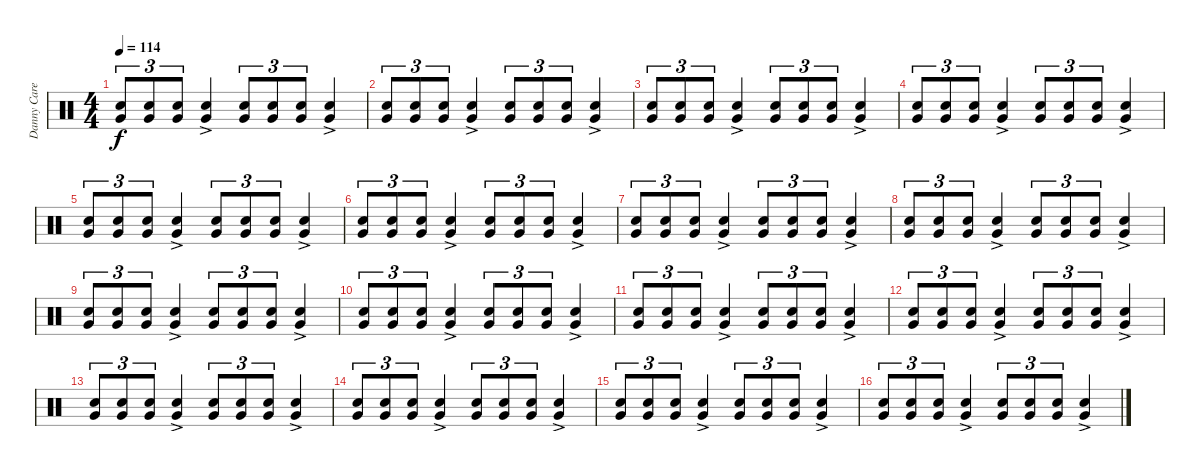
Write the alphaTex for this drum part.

\track ("Danny Carey" "Danny Care") {instrument percussion}
\staff {score}
\articulation defaults
\ts (4 4)
\tempo 114
\clef neutral
\ks c
("Very Low Tom (hit)" "Snare (hit) 2").8{tu (3 2) dy f} ("Very Low Tom (hit)" "Snare (hit) 2").8{tu (3 2)} ("Very Low Tom (hit)" "Snare (hit) 2").8{tu (3 2)} ("Very Low Tom (hit)"{ac} "Snare (hit) 2"{ac}).4 ("Very Low Tom (hit)" "Snare (hit) 2").8{tu (3 2)} ("Very Low Tom (hit)" "Snare (hit) 2").8{tu (3 2)} ("Very Low Tom (hit)" "Snare (hit) 2").8{tu (3 2)} ("Very Low Tom (hit)"{ac} "Snare (hit) 2"{ac}).4 |
("Very Low Tom (hit)" "Snare (hit) 2").8{tu (3 2)} ("Very Low Tom (hit)" "Snare (hit) 2").8{tu (3 2)} ("Very Low Tom (hit)" "Snare (hit) 2").8{tu (3 2)} ("Very Low Tom (hit)"{ac} "Snare (hit) 2"{ac}).4 ("Very Low Tom (hit)" "Snare (hit) 2").8{tu (3 2)} ("Very Low Tom (hit)" "Snare (hit) 2").8{tu (3 2)} ("Very Low Tom (hit)" "Snare (hit) 2").8{tu (3 2)} ("Very Low Tom (hit)"{ac} "Snare (hit) 2"{ac}).4 |
("Very Low Tom (hit)" "Snare (hit) 2").8{tu (3 2) volume 8} ("Very Low Tom (hit)" "Snare (hit) 2").8{tu (3 2)} ("Very Low Tom (hit)" "Snare (hit) 2").8{tu (3 2)} ("Very Low Tom (hit)"{ac} "Snare (hit) 2"{ac}).4 ("Very Low Tom (hit)" "Snare (hit) 2").8{tu (3 2)} ("Very Low Tom (hit)" "Snare (hit) 2").8{tu (3 2)} ("Very Low Tom (hit)" "Snare (hit) 2").8{tu (3 2)} ("Very Low Tom (hit)"{ac} "Snare (hit) 2"{ac}).4 |
("Very Low Tom (hit)" "Snare (hit) 2").8{tu (3 2)} ("Very Low Tom (hit)" "Snare (hit) 2").8{tu (3 2)} ("Very Low Tom (hit)" "Snare (hit) 2").8{tu (3 2)} ("Very Low Tom (hit)"{ac} "Snare (hit) 2"{ac}).4 ("Very Low Tom (hit)" "Snare (hit) 2").8{tu (3 2)} ("Very Low Tom (hit)" "Snare (hit) 2").8{tu (3 2)} ("Very Low Tom (hit)" "Snare (hit) 2").8{tu (3 2)} ("Very Low Tom (hit)"{ac} "Snare (hit) 2"{ac}).4 |
("Very Low Tom (hit)" "Snare (hit) 2").8{tu (3 2)} ("Very Low Tom (hit)" "Snare (hit) 2").8{tu (3 2)} ("Very Low Tom (hit)" "Snare (hit) 2").8{tu (3 2)} ("Very Low Tom (hit)"{ac} "Snare (hit) 2"{ac}).4 ("Very Low Tom (hit)" "Snare (hit) 2").8{tu (3 2)} ("Very Low Tom (hit)" "Snare (hit) 2").8{tu (3 2)} ("Very Low Tom (hit)" "Snare (hit) 2").8{tu (3 2)} ("Very Low Tom (hit)"{ac} "Snare (hit) 2"{ac}).4 |
("Very Low Tom (hit)" "Snare (hit) 2").8{tu (3 2)} ("Very Low Tom (hit)" "Snare (hit) 2").8{tu (3 2)} ("Very Low Tom (hit)" "Snare (hit) 2").8{tu (3 2)} ("Very Low Tom (hit)"{ac} "Snare (hit) 2"{ac}).4 ("Very Low Tom (hit)" "Snare (hit) 2").8{tu (3 2)} ("Very Low Tom (hit)" "Snare (hit) 2").8{tu (3 2)} ("Very Low Tom (hit)" "Snare (hit) 2").8{tu (3 2)} ("Very Low Tom (hit)"{ac} "Snare (hit) 2"{ac}).4 |
("Very Low Tom (hit)" "Snare (hit) 2").8{tu (3 2) volume 10} ("Very Low Tom (hit)" "Snare (hit) 2").8{tu (3 2)} ("Very Low Tom (hit)" "Snare (hit) 2").8{tu (3 2)} ("Very Low Tom (hit)"{ac} "Snare (hit) 2"{ac}).4 ("Very Low Tom (hit)" "Snare (hit) 2").8{tu (3 2)} ("Very Low Tom (hit)" "Snare (hit) 2").8{tu (3 2)} ("Very Low Tom (hit)" "Snare (hit) 2").8{tu (3 2)} ("Very Low Tom (hit)"{ac} "Snare (hit) 2"{ac}).4 |
("Very Low Tom (hit)" "Snare (hit) 2").8{tu (3 2)} ("Very Low Tom (hit)" "Snare (hit) 2").8{tu (3 2)} ("Very Low Tom (hit)" "Snare (hit) 2").8{tu (3 2)} ("Very Low Tom (hit)"{ac} "Snare (hit) 2"{ac}).4 ("Very Low Tom (hit)" "Snare (hit) 2").8{tu (3 2)} ("Very Low Tom (hit)" "Snare (hit) 2").8{tu (3 2)} ("Very Low Tom (hit)" "Snare (hit) 2").8{tu (3 2)} ("Very Low Tom (hit)"{ac} "Snare (hit) 2"{ac}).4 |
("Very Low Tom (hit)" "Snare (hit) 2").8{tu (3 2)} ("Very Low Tom (hit)" "Snare (hit) 2").8{tu (3 2)} ("Very Low Tom (hit)" "Snare (hit) 2").8{tu (3 2)} ("Very Low Tom (hit)"{ac} "Snare (hit) 2"{ac}).4 ("Very Low Tom (hit)" "Snare (hit) 2").8{tu (3 2)} ("Very Low Tom (hit)" "Snare (hit) 2").8{tu (3 2)} ("Very Low Tom (hit)" "Snare (hit) 2").8{tu (3 2)} ("Very Low Tom (hit)"{ac} "Snare (hit) 2"{ac}).4 |
("Very Low Tom (hit)" "Snare (hit) 2").8{tu (3 2)} ("Very Low Tom (hit)" "Snare (hit) 2").8{tu (3 2)} ("Very Low Tom (hit)" "Snare (hit) 2").8{tu (3 2)} ("Very Low Tom (hit)"{ac} "Snare (hit) 2"{ac}).4 ("Very Low Tom (hit)" "Snare (hit) 2").8{tu (3 2)} ("Very Low Tom (hit)" "Snare (hit) 2").8{tu (3 2)} ("Very Low Tom (hit)" "Snare (hit) 2").8{tu (3 2)} ("Very Low Tom (hit)"{ac} "Snare (hit) 2"{ac}).4 |
("Very Low Tom (hit)" "Snare (hit) 2").8{tu (3 2) volume 12} ("Very Low Tom (hit)" "Snare (hit) 2").8{tu (3 2)} ("Very Low Tom (hit)" "Snare (hit) 2").8{tu (3 2)} ("Very Low Tom (hit)"{ac} "Snare (hit) 2"{ac}).4 ("Very Low Tom (hit)" "Snare (hit) 2").8{tu (3 2)} ("Very Low Tom (hit)" "Snare (hit) 2").8{tu (3 2)} ("Very Low Tom (hit)" "Snare (hit) 2").8{tu (3 2)} ("Very Low Tom (hit)"{ac} "Snare (hit) 2"{ac}).4 |
("Very Low Tom (hit)" "Snare (hit) 2").8{tu (3 2)} ("Very Low Tom (hit)" "Snare (hit) 2").8{tu (3 2)} ("Very Low Tom (hit)" "Snare (hit) 2").8{tu (3 2)} ("Very Low Tom (hit)"{ac} "Snare (hit) 2"{ac}).4 ("Very Low Tom (hit)" "Snare (hit) 2").8{tu (3 2)} ("Very Low Tom (hit)" "Snare (hit) 2").8{tu (3 2)} ("Very Low Tom (hit)" "Snare (hit) 2").8{tu (3 2)} ("Very Low Tom (hit)"{ac} "Snare (hit) 2"{ac}).4 |
("Very Low Tom (hit)" "Snare (hit) 2").8{tu (3 2)} ("Very Low Tom (hit)" "Snare (hit) 2").8{tu (3 2)} ("Very Low Tom (hit)" "Snare (hit) 2").8{tu (3 2)} ("Very Low Tom (hit)"{ac} "Snare (hit) 2"{ac}).4 ("Very Low Tom (hit)" "Snare (hit) 2").8{tu (3 2)} ("Very Low Tom (hit)" "Snare (hit) 2").8{tu (3 2)} ("Very Low Tom (hit)" "Snare (hit) 2").8{tu (3 2)} ("Very Low Tom (hit)"{ac} "Snare (hit) 2"{ac}).4 |
("Very Low Tom (hit)" "Snare (hit) 2").8{tu (3 2)} ("Very Low Tom (hit)" "Snare (hit) 2").8{tu (3 2)} ("Very Low Tom (hit)" "Snare (hit) 2").8{tu (3 2)} ("Very Low Tom (hit)"{ac} "Snare (hit) 2"{ac}).4 ("Very Low Tom (hit)" "Snare (hit) 2").8{tu (3 2)} ("Very Low Tom (hit)" "Snare (hit) 2").8{tu (3 2)} ("Very Low Tom (hit)" "Snare (hit) 2").8{tu (3 2)} ("Very Low Tom (hit)"{ac} "Snare (hit) 2"{ac}).4 |
("Very Low Tom (hit)" "Snare (hit) 2").8{tu (3 2) volume 16} ("Very Low Tom (hit)" "Snare (hit) 2").8{tu (3 2)} ("Very Low Tom (hit)" "Snare (hit) 2").8{tu (3 2)} ("Very Low Tom (hit)"{ac} "Snare (hit) 2"{ac}).4 ("Very Low Tom (hit)" "Snare (hit) 2").8{tu (3 2)} ("Very Low Tom (hit)" "Snare (hit) 2").8{tu (3 2)} ("Very Low Tom (hit)" "Snare (hit) 2").8{tu (3 2)} ("Very Low Tom (hit)"{ac} "Snare (hit) 2"{ac}).4 |
("Very Low Tom (hit)" "Snare (hit) 2").8{tu (3 2)} ("Very Low Tom (hit)" "Snare (hit) 2").8{tu (3 2)} ("Very Low Tom (hit)" "Snare (hit) 2").8{tu (3 2)} ("Very Low Tom (hit)"{ac} "Snare (hit) 2"{ac}).4 ("Very Low Tom (hit)" "Snare (hit) 2").8{tu (3 2)} ("Very Low Tom (hit)" "Snare (hit) 2").8{tu (3 2)} ("Very Low Tom (hit)" "Snare (hit) 2").8{tu (3 2)} ("Very Low Tom (hit)"{ac} "Snare (hit) 2"{ac}).4
